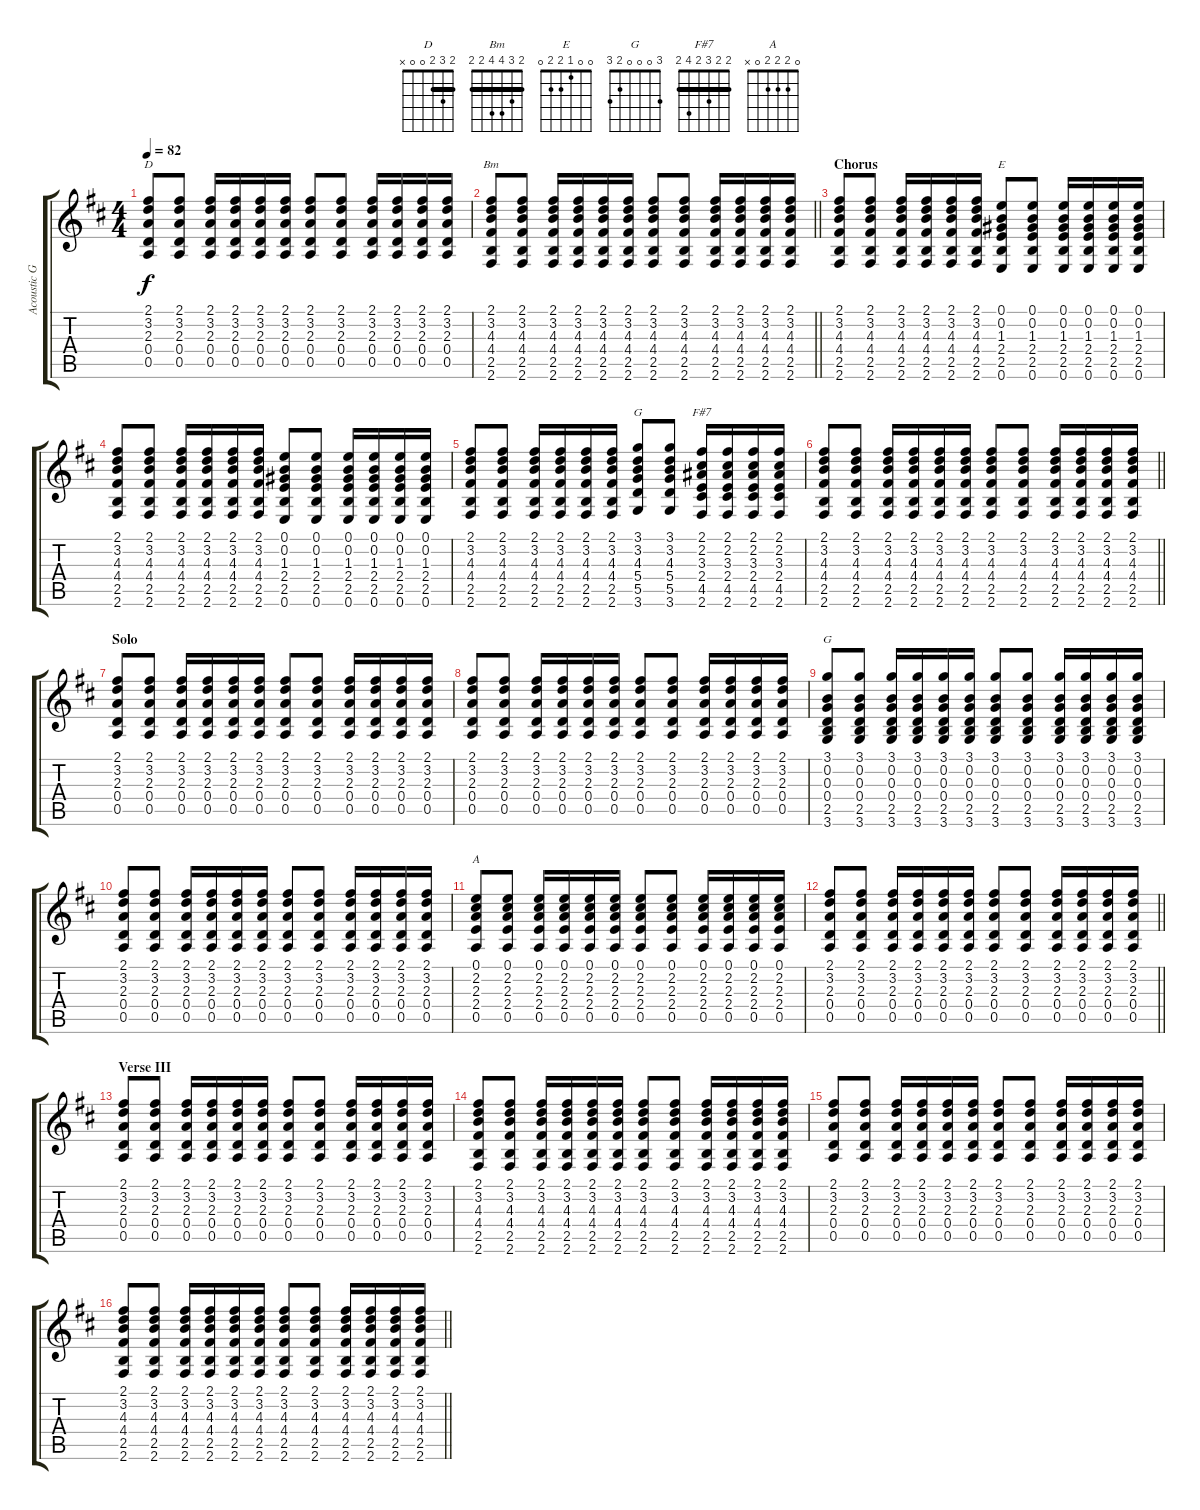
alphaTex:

\track ("Acoustic Guitar" "Acoustic G") {instrument acousticguitarsteel}
\staff {score tabs}
\tuning (E4 B3 G3 D3 A2 E2) {hide}
\chord ("D" 2 3 2 0 0 x) {barre 2}
\chord ("Bm" 2 3 4 4 2 2) {barre 2}
\chord ("E" 0 0 1 2 2 0)
\chord ("G" 3 3 4 5 5 3) {barre 3}
\chord ("F#7" 2 2 3 2 4 2) {barre 2}
\chord ("G" 3 0 0 0 2 3)
\chord ("A" 0 2 2 2 0 x)
\ts (4 4)
\tempo 82
\clef g2
\ks d
(2.1 3.2 2.3 0.4 0.5).8{ch "D" dy f} (2.1 3.2 2.3 0.4 0.5).8 (2.1 3.2 2.3 0.4 0.5).16 (2.1 3.2 2.3 0.4 0.5).16 (2.1 3.2 2.3 0.4 0.5).16 (2.1 3.2 2.3 0.4 0.5).16 (2.1 3.2 2.3 0.4 0.5).8 (2.1 3.2 2.3 0.4 0.5).8 (2.1 3.2 2.3 0.4 0.5).16 (2.1 3.2 2.3 0.4 0.5).16 (2.1 3.2 2.3 0.4 0.5).16 (2.1 3.2 2.3 0.4 0.5).16 |
\barLineRight lightlight
(2.1 3.2 4.3 4.4 2.5 2.6).8{ch "Bm"} (2.1 3.2 4.3 4.4 2.5 2.6).8 (2.1 3.2 4.3 4.4 2.5 2.6).16 (2.1 3.2 4.3 4.4 2.5 2.6).16 (2.1 3.2 4.3 4.4 2.5 2.6).16 (2.1 3.2 4.3 4.4 2.5 2.6).16 (2.1 3.2 4.3 4.4 2.5 2.6).8 (2.1 3.2 4.3 4.4 2.5 2.6).8 (2.1 3.2 4.3 4.4 2.5 2.6).16 (2.1 3.2 4.3 4.4 2.5 2.6).16 (2.1 3.2 4.3 4.4 2.5 2.6).16 (2.1 3.2 4.3 4.4 2.5 2.6).16 |
\section ("" "Chorus")
(2.1 3.2 4.3 4.4 2.5 2.6).8 (2.1 3.2 4.3 4.4 2.5 2.6).8 (2.1 3.2 4.3 4.4 2.5 2.6).16 (2.1 3.2 4.3 4.4 2.5 2.6).16 (2.1 3.2 4.3 4.4 2.5 2.6).16 (2.1 3.2 4.3 4.4 2.5 2.6).16 (0.1 0.2 1.3 2.4 2.5 0.6).8{ch "E"} (0.1 0.2 1.3 2.4 2.5 0.6).8 (0.1 0.2 1.3 2.4 2.5 0.6).16 (0.1 0.2 1.3 2.4 2.5 0.6).16 (0.1 0.2 1.3 2.4 2.5 0.6).16 (0.1 0.2 1.3 2.4 2.5 0.6).16 |
(2.1 3.2 4.3 4.4 2.5 2.6).8 (2.1 3.2 4.3 4.4 2.5 2.6).8 (2.1 3.2 4.3 4.4 2.5 2.6).16 (2.1 3.2 4.3 4.4 2.5 2.6).16 (2.1 3.2 4.3 4.4 2.5 2.6).16 (2.1 3.2 4.3 4.4 2.5 2.6).16 (0.1 0.2 1.3 2.4 2.5 0.6).8 (0.1 0.2 1.3 2.4 2.5 0.6).8 (0.1 0.2 1.3 2.4 2.5 0.6).16 (0.1 0.2 1.3 2.4 2.5 0.6).16 (0.1 0.2 1.3 2.4 2.5 0.6).16 (0.1 0.2 1.3 2.4 2.5 0.6).16 |
(2.1 3.2 4.3 4.4 2.5 2.6).8 (2.1 3.2 4.3 4.4 2.5 2.6).8 (2.1 3.2 4.3 4.4 2.5 2.6).16 (2.1 3.2 4.3 4.4 2.5 2.6).16 (2.1 3.2 4.3 4.4 2.5 2.6).16 (2.1 3.2 4.3 4.4 2.5 2.6).16 (3.1 3.2 4.3 5.4 5.5 3.6).8{ch "G"} (3.1 3.2 4.3 5.4 5.5 3.6).8 (2.1 2.2 3.3 2.4 4.5 2.6).16{ch "F#7"} (2.1 2.2 3.3 2.4 4.5 2.6).16 (2.1 2.2 3.3 2.4 4.5 2.6).16 (2.1 2.2 3.3 2.4 4.5 2.6).16 |
\barLineRight lightlight
(2.1 3.2 4.3 4.4 2.5 2.6).8 (2.1 3.2 4.3 4.4 2.5 2.6).8 (2.1 3.2 4.3 4.4 2.5 2.6).16 (2.1 3.2 4.3 4.4 2.5 2.6).16 (2.1 3.2 4.3 4.4 2.5 2.6).16 (2.1 3.2 4.3 4.4 2.5 2.6).16 (2.1 3.2 4.3 4.4 2.5 2.6).8 (2.1 3.2 4.3 4.4 2.5 2.6).8 (2.1 3.2 4.3 4.4 2.5 2.6).16 (2.1 3.2 4.3 4.4 2.5 2.6).16 (2.1 3.2 4.3 4.4 2.5 2.6).16 (2.1 3.2 4.3 4.4 2.5 2.6).16 |
\section ("" "Solo")
(2.1 3.2 2.3 0.4 0.5).8 (2.1 3.2 2.3 0.4 0.5).8 (2.1 3.2 2.3 0.4 0.5).16 (2.1 3.2 2.3 0.4 0.5).16 (2.1 3.2 2.3 0.4 0.5).16 (2.1 3.2 2.3 0.4 0.5).16 (2.1 3.2 2.3 0.4 0.5).8 (2.1 3.2 2.3 0.4 0.5).8 (2.1 3.2 2.3 0.4 0.5).16 (2.1 3.2 2.3 0.4 0.5).16 (2.1 3.2 2.3 0.4 0.5).16 (2.1 3.2 2.3 0.4 0.5).16 |
(2.1 3.2 2.3 0.4 0.5).8 (2.1 3.2 2.3 0.4 0.5).8 (2.1 3.2 2.3 0.4 0.5).16 (2.1 3.2 2.3 0.4 0.5).16 (2.1 3.2 2.3 0.4 0.5).16 (2.1 3.2 2.3 0.4 0.5).16 (2.1 3.2 2.3 0.4 0.5).8 (2.1 3.2 2.3 0.4 0.5).8 (2.1 3.2 2.3 0.4 0.5).16 (2.1 3.2 2.3 0.4 0.5).16 (2.1 3.2 2.3 0.4 0.5).16 (2.1 3.2 2.3 0.4 0.5).16 |
(3.1 0.2 0.3 0.4 2.5 3.6).8{ch "G"} (3.1 0.2 0.3 0.4 2.5 3.6).8 (3.1 0.2 0.3 0.4 2.5 3.6).16 (3.1 0.2 0.3 0.4 2.5 3.6).16 (3.1 0.2 0.3 0.4 2.5 3.6).16 (3.1 0.2 0.3 0.4 2.5 3.6).16 (3.1 0.2 0.3 0.4 2.5 3.6).8 (3.1 0.2 0.3 0.4 2.5 3.6).8 (3.1 0.2 0.3 0.4 2.5 3.6).16 (3.1 0.2 0.3 0.4 2.5 3.6).16 (3.1 0.2 0.3 0.4 2.5 3.6).16 (3.1 0.2 0.3 0.4 2.5 3.6).16 |
(2.1 3.2 2.3 0.4 0.5).8 (2.1 3.2 2.3 0.4 0.5).8 (2.1 3.2 2.3 0.4 0.5).16 (2.1 3.2 2.3 0.4 0.5).16 (2.1 3.2 2.3 0.4 0.5).16 (2.1 3.2 2.3 0.4 0.5).16 (2.1 3.2 2.3 0.4 0.5).8 (2.1 3.2 2.3 0.4 0.5).8 (2.1 3.2 2.3 0.4 0.5).16 (2.1 3.2 2.3 0.4 0.5).16 (2.1 3.2 2.3 0.4 0.5).16 (2.1 3.2 2.3 0.4 0.5).16 |
(0.1 2.2 2.3 2.4 0.5).8{ch "A"} (0.1 2.2 2.3 2.4 0.5).8 (0.1 2.2 2.3 2.4 0.5).16 (0.1 2.2 2.3 2.4 0.5).16 (0.1 2.2 2.3 2.4 0.5).16 (0.1 2.2 2.3 2.4 0.5).16 (0.1 2.2 2.3 2.4 0.5).8 (0.1 2.2 2.3 2.4 0.5).8 (0.1 2.2 2.3 2.4 0.5).16 (0.1 2.2 2.3 2.4 0.5).16 (0.1 2.2 2.3 2.4 0.5).16 (0.1 2.2 2.3 2.4 0.5).16 |
\barLineRight lightlight
(2.1 3.2 2.3 0.4 0.5).8 (2.1 3.2 2.3 0.4 0.5).8 (2.1 3.2 2.3 0.4 0.5).16 (2.1 3.2 2.3 0.4 0.5).16 (2.1 3.2 2.3 0.4 0.5).16 (2.1 3.2 2.3 0.4 0.5).16 (2.1 3.2 2.3 0.4 0.5).8 (2.1 3.2 2.3 0.4 0.5).8 (2.1 3.2 2.3 0.4 0.5).16 (2.1 3.2 2.3 0.4 0.5).16 (2.1 3.2 2.3 0.4 0.5).16 (2.1 3.2 2.3 0.4 0.5).16 |
\section ("" "Verse III")
(2.1 3.2 2.3 0.4 0.5).8 (2.1 3.2 2.3 0.4 0.5).8 (2.1 3.2 2.3 0.4 0.5).16 (2.1 3.2 2.3 0.4 0.5).16 (2.1 3.2 2.3 0.4 0.5).16 (2.1 3.2 2.3 0.4 0.5).16 (2.1 3.2 2.3 0.4 0.5).8 (2.1 3.2 2.3 0.4 0.5).8 (2.1 3.2 2.3 0.4 0.5).16 (2.1 3.2 2.3 0.4 0.5).16 (2.1 3.2 2.3 0.4 0.5).16 (2.1 3.2 2.3 0.4 0.5).16 |
(2.1 3.2 4.3 4.4 2.5 2.6).8 (2.1 3.2 4.3 4.4 2.5 2.6).8 (2.1 3.2 4.3 4.4 2.5 2.6).16 (2.1 3.2 4.3 4.4 2.5 2.6).16 (2.1 3.2 4.3 4.4 2.5 2.6).16 (2.1 3.2 4.3 4.4 2.5 2.6).16 (2.1 3.2 4.3 4.4 2.5 2.6).8 (2.1 3.2 4.3 4.4 2.5 2.6).8 (2.1 3.2 4.3 4.4 2.5 2.6).16 (2.1 3.2 4.3 4.4 2.5 2.6).16 (2.1 3.2 4.3 4.4 2.5 2.6).16 (2.1 3.2 4.3 4.4 2.5 2.6).16 |
(2.1 3.2 2.3 0.4 0.5).8 (2.1 3.2 2.3 0.4 0.5).8 (2.1 3.2 2.3 0.4 0.5).16 (2.1 3.2 2.3 0.4 0.5).16 (2.1 3.2 2.3 0.4 0.5).16 (2.1 3.2 2.3 0.4 0.5).16 (2.1 3.2 2.3 0.4 0.5).8 (2.1 3.2 2.3 0.4 0.5).8 (2.1 3.2 2.3 0.4 0.5).16 (2.1 3.2 2.3 0.4 0.5).16 (2.1 3.2 2.3 0.4 0.5).16 (2.1 3.2 2.3 0.4 0.5).16 |
\barLineRight lightlight
(2.1 3.2 4.3 4.4 2.5 2.6).8 (2.1 3.2 4.3 4.4 2.5 2.6).8 (2.1 3.2 4.3 4.4 2.5 2.6).16 (2.1 3.2 4.3 4.4 2.5 2.6).16 (2.1 3.2 4.3 4.4 2.5 2.6).16 (2.1 3.2 4.3 4.4 2.5 2.6).16 (2.1 3.2 4.3 4.4 2.5 2.6).8 (2.1 3.2 4.3 4.4 2.5 2.6).8 (2.1 3.2 4.3 4.4 2.5 2.6).16 (2.1 3.2 4.3 4.4 2.5 2.6).16 (2.1 3.2 4.3 4.4 2.5 2.6).16 (2.1 3.2 4.3 4.4 2.5 2.6).16
